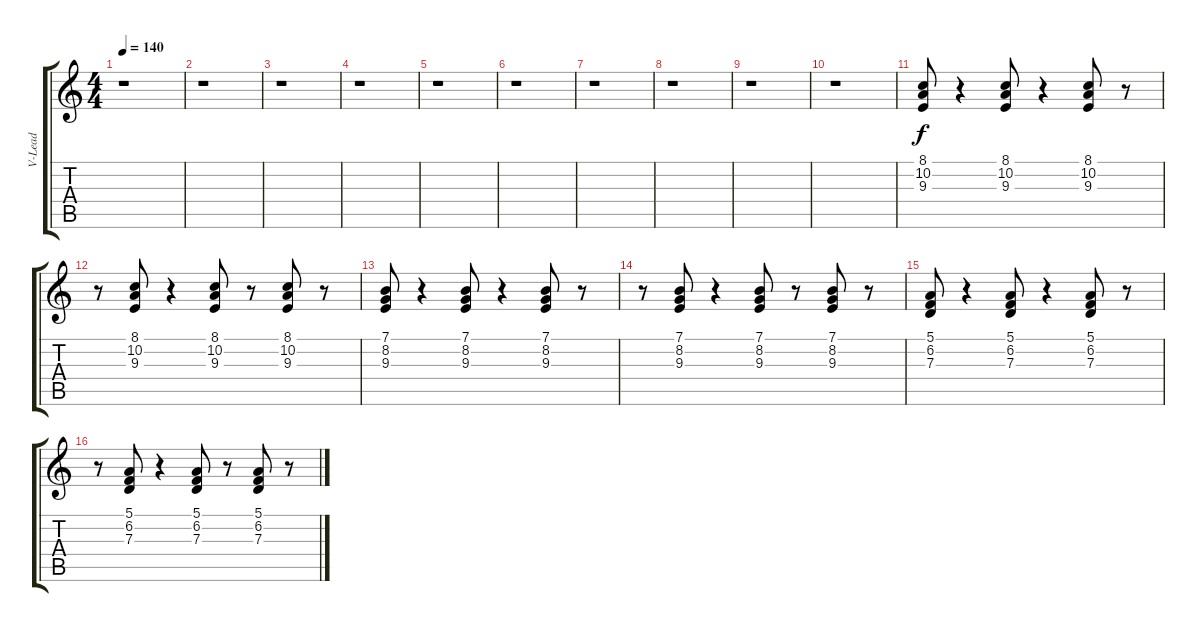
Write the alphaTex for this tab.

\track ("V-Lead" "V-Lead") {instrument lead6voice}
\staff {score tabs}
\tuning (E4 B3 G3 D3 A2 E2) {hide}
\ts (4 4)
\tempo 140
\clef g2
\ks c
r.1{dy f instrument lead6voice} |
r.1 |
r.1 |
r.1 |
r.1 |
r.1 |
r.1 |
r.1 |
r.1 |
r.1 |
(8.1 10.2 9.3).8 r.4 (8.1 10.2 9.3).8 r.4 (8.1 10.2 9.3).8 r.8 |
r.8 (8.1 10.2 9.3).8 r.4 (8.1 10.2 9.3).8 r.8 (8.1 10.2 9.3).8 r.8 |
(7.1 8.2 9.3).8 r.4 (7.1 8.2 9.3).8 r.4 (7.1 8.2 9.3).8 r.8 |
r.8 (7.1 8.2 9.3).8 r.4 (7.1 8.2 9.3).8 r.8 (7.1 8.2 9.3).8 r.8 |
(5.1 6.2 7.3).8 r.4 (5.1 6.2 7.3).8 r.4 (5.1 6.2 7.3).8 r.8 |
r.8 (5.1 6.2 7.3).8 r.4 (5.1 6.2 7.3).8 r.8 (5.1 6.2 7.3).8 r.8
